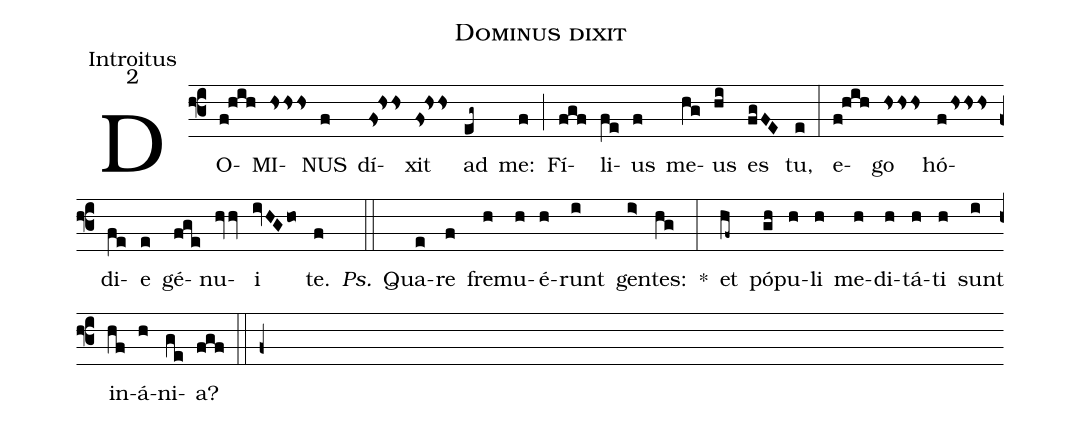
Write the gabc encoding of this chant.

name:Dominus dixit;
office-part:Introitus;
mode:2;
%%
annotation: Intr
annotation: II
%%
(f3) DO(f!hih)MI(hsss)NUS(f) dí(fs!hss)xit(fs!hss) ad(eg~) me:(f) (;) Fí(fgf)li(fe)us(f) me(hg)us(hi) es(fgFE) tu,(e) (:) e(f!hih)go(hsss) hó(f/hsss)di(fe)e(e) gé(fge)nu(hvv)i(ivHGho) te.(f) <i>Ps.</i>(::) Qua(e)re(f) fre(h)mu(h)é(h)runt(i) gen(i>)tes:(hg) *(:) et(hf~) pó(gh)pu(h)li(h) me(h)di(h)tá(h)ti(h) sunt(i) in(hf)á(h)ni(ge)a?(fgf) (::) (f+)
